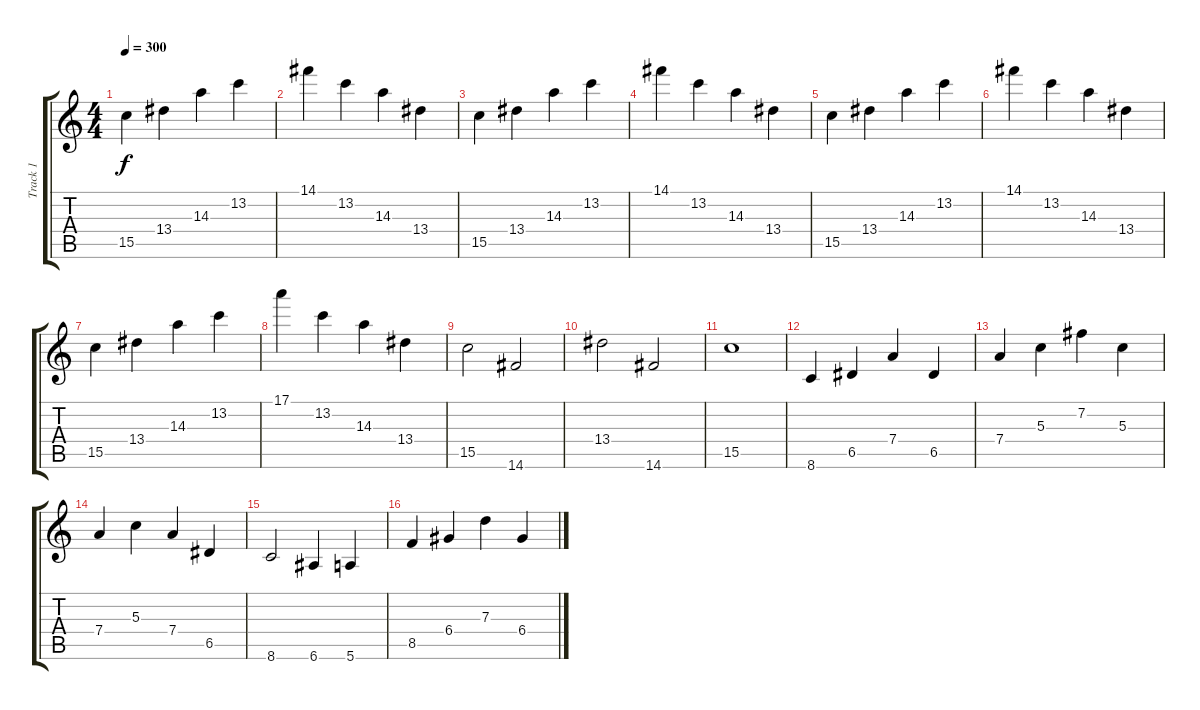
\track ("Track 1" "Track 1") {instrument distortionguitar}
\staff {score tabs}
\tuning (E4 B3 G3 D3 A2 E2) {hide}
\ts (4 4)
\tempo 300
\clef g2
\ks c
15.5.4{dy f} 13.4.4 14.3.4 13.2.4 |
14.1.4 13.2.4 14.3.4 13.4.4 |
15.5.4 13.4.4 14.3.4 13.2.4 |
14.1.4 13.2.4 14.3.4 13.4.4 |
15.5.4 13.4.4 14.3.4 13.2.4 |
14.1.4 13.2.4 14.3.4 13.4.4 |
15.5.4 13.4.4 14.3.4 13.2.4 |
17.1.4 13.2.4 14.3.4 13.4.4 |
15.5.2 14.6.2 |
13.4.2 14.6.2 |
15.5.1 |
8.6.4 6.5.4 7.4.4 6.5.4 |
7.4.4 5.3.4 7.2.4 5.3.4 |
7.4.4 5.3.4 7.4.4 6.5.4 |
8.6.2 6.6.4 5.6.4 |
8.5.4 6.4.4 7.3.4 6.4.4
